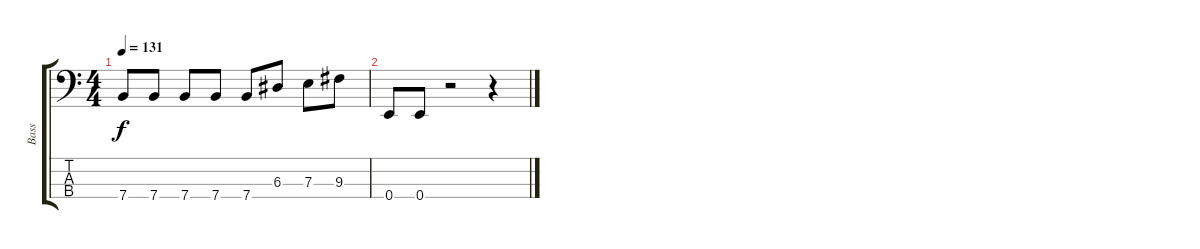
\track ("Bass" "Bass") {instrument electricbasspick}
\staff {score tabs}
\tuning (G2 D2 A1 E1) {hide}
\ts (4 4)
\tempo 131
\clef f4
\ks c
7.4.8{dy f} 7.4.8 7.4.8 7.4.8 7.4.8 6.3.8 7.3.8 9.3.8 |
0.4.8 0.4.8 r.2 r.4
